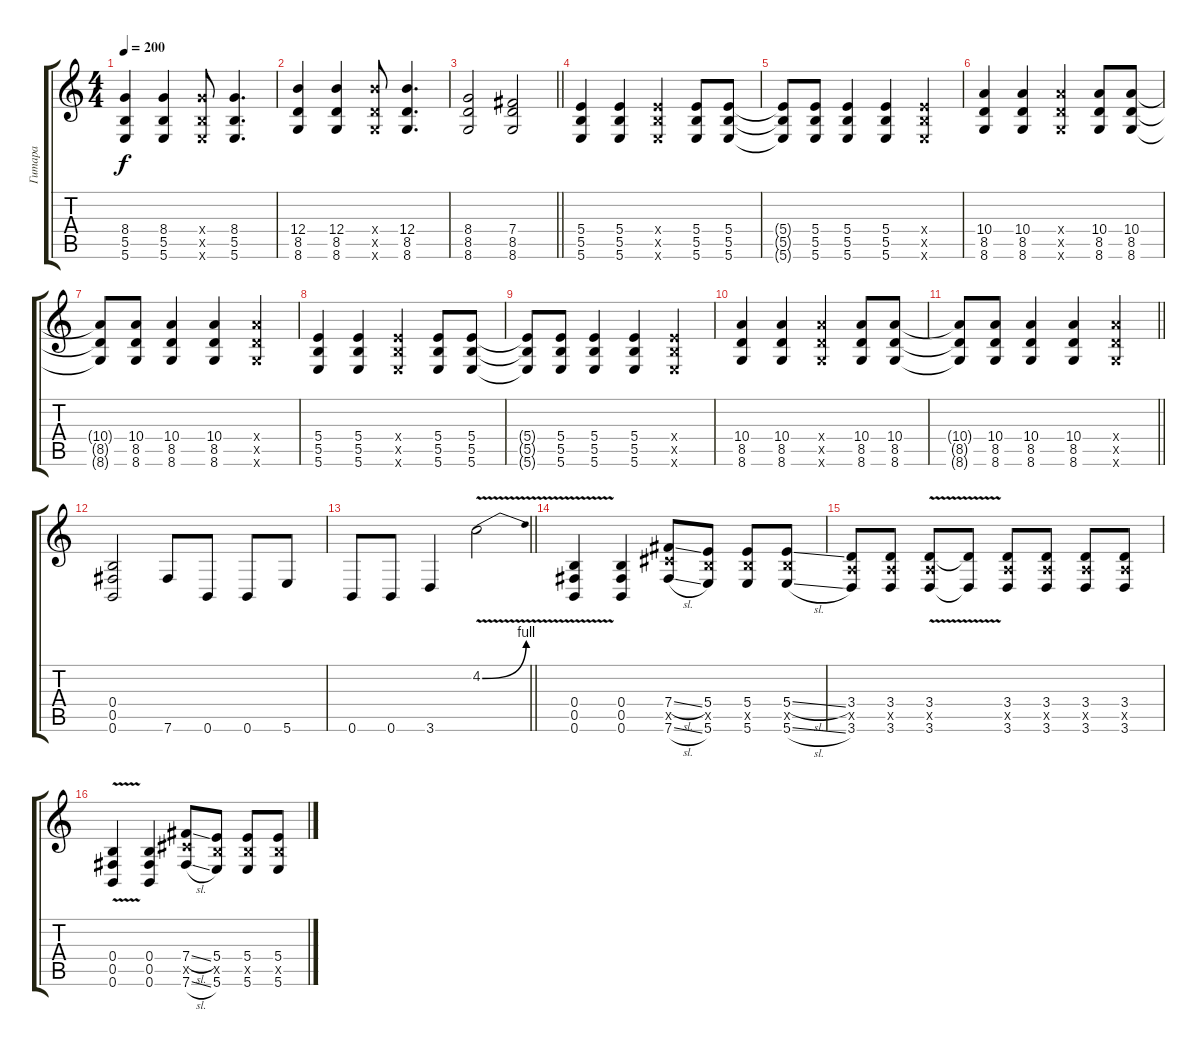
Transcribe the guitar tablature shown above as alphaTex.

\track ("Гитара" "Гитара") {instrument distortionguitar}
\staff {score tabs}
\tuning (Db4 Ab3 E3 B2 Gb2 B1) {hide}
\ts (4 4)
\tempo 200
\clef g2
\ks c
(8.4 5.5 5.6).4{dy f} (8.4 5.5 5.6).4 (8.4{x} 5.5{x} 5.6{x}).8 (8.4 5.5 5.6).4{d} |
(12.4 8.5 8.6).4 (12.4 8.5 8.6).4 (12.4{x} 8.5{x} 8.6{x}).8 (12.4 8.5 8.6).4{d} |
\barLineRight lightlight
(8.4 8.5 8.6).2 (7.4 8.5 8.6).2 |
(5.4 5.5 5.6).4 (5.4 5.5 5.6).4 (5.4{x} 5.5{x} 5.6{x}).4 (5.4 5.5 5.6).8 (5.4 5.5 5.6).8 |
(5.4{t} 5.5{t} 5.6{t}).8 (5.4 5.5 5.6).8 (5.4 5.5 5.6).4 (5.4 5.5 5.6).4 (5.4{x} 5.5{x} 5.6{x}).4 |
(10.4 8.5 8.6).4 (10.4 8.5 8.6).4 (10.4{x} 8.5{x} 8.6{x}).4 (10.4 8.5 8.6).8 (10.4 8.5 8.6).8 |
(10.4{t} 8.5{t} 8.6{t}).8 (10.4 8.5 8.6).8 (10.4 8.5 8.6).4 (10.4 8.5 8.6).4 (10.4{x} 8.5{x} 8.6{x}).4 |
(5.4 5.5 5.6).4 (5.4 5.5 5.6).4 (5.4{x} 5.5{x} 5.6{x}).4 (5.4 5.5 5.6).8 (5.4 5.5 5.6).8 |
(5.4{t} 5.5{t} 5.6{t}).8 (5.4 5.5 5.6).8 (5.4 5.5 5.6).4 (5.4 5.5 5.6).4 (5.4{x} 5.5{x} 5.6{x}).4 |
(10.4 8.5 8.6).4 (10.4 8.5 8.6).4 (10.4{x} 8.5{x} 8.6{x}).4 (10.4 8.5 8.6).8 (10.4 8.5 8.6).8 |
\barLineRight lightlight
(10.4{t} 8.5{t} 8.6{t}).8 (10.4 8.5 8.6).8 (10.4 8.5 8.6).4 (10.4 8.5 8.6).4 (10.4{x} 8.5{x} 8.6{x}).4 |
\section ("" "")
(0.4 0.5 0.6).2 7.6.8 0.6.8 0.6.8 5.6.8 |
\barLineRight lightlight
0.6.8 0.6.8 3.6.4 4.2{be (bend 0 0 60 4) v}.2 |
\section ("" "")
(0.4 0.5{v} 0.6).4 (0.4 0.5 0.6).4 (7.4{sl} 7.5{x} 7.6{sl}).8 (5.4 5.5{x} 5.6).8 (5.4 5.5{x} 5.6).8 (5.4{sl} 5.5{x} 5.6{sl}).8 |
(3.4 3.5{x} 3.6).8 (3.4 3.5{x} 3.6).8 (3.4{v} 3.5{x} 3.6{v}).8 (3.4{t} 3.6{t}).8 (3.4 3.5{x} 3.6).8 (3.4 3.5{x} 3.6).8 (3.4 3.5{x} 3.6).8 (3.4 3.5{x} 3.6).8 |
(0.4 0.5{v} 0.6).4 (0.4 0.5 0.6).4 (7.4{sl} 7.5{x} 7.6{sl}).8 (5.4 5.5{x} 5.6).8 (5.4 5.5{x} 5.6).8 (5.4{sl} 5.5{x} 5.6{sl}).8
